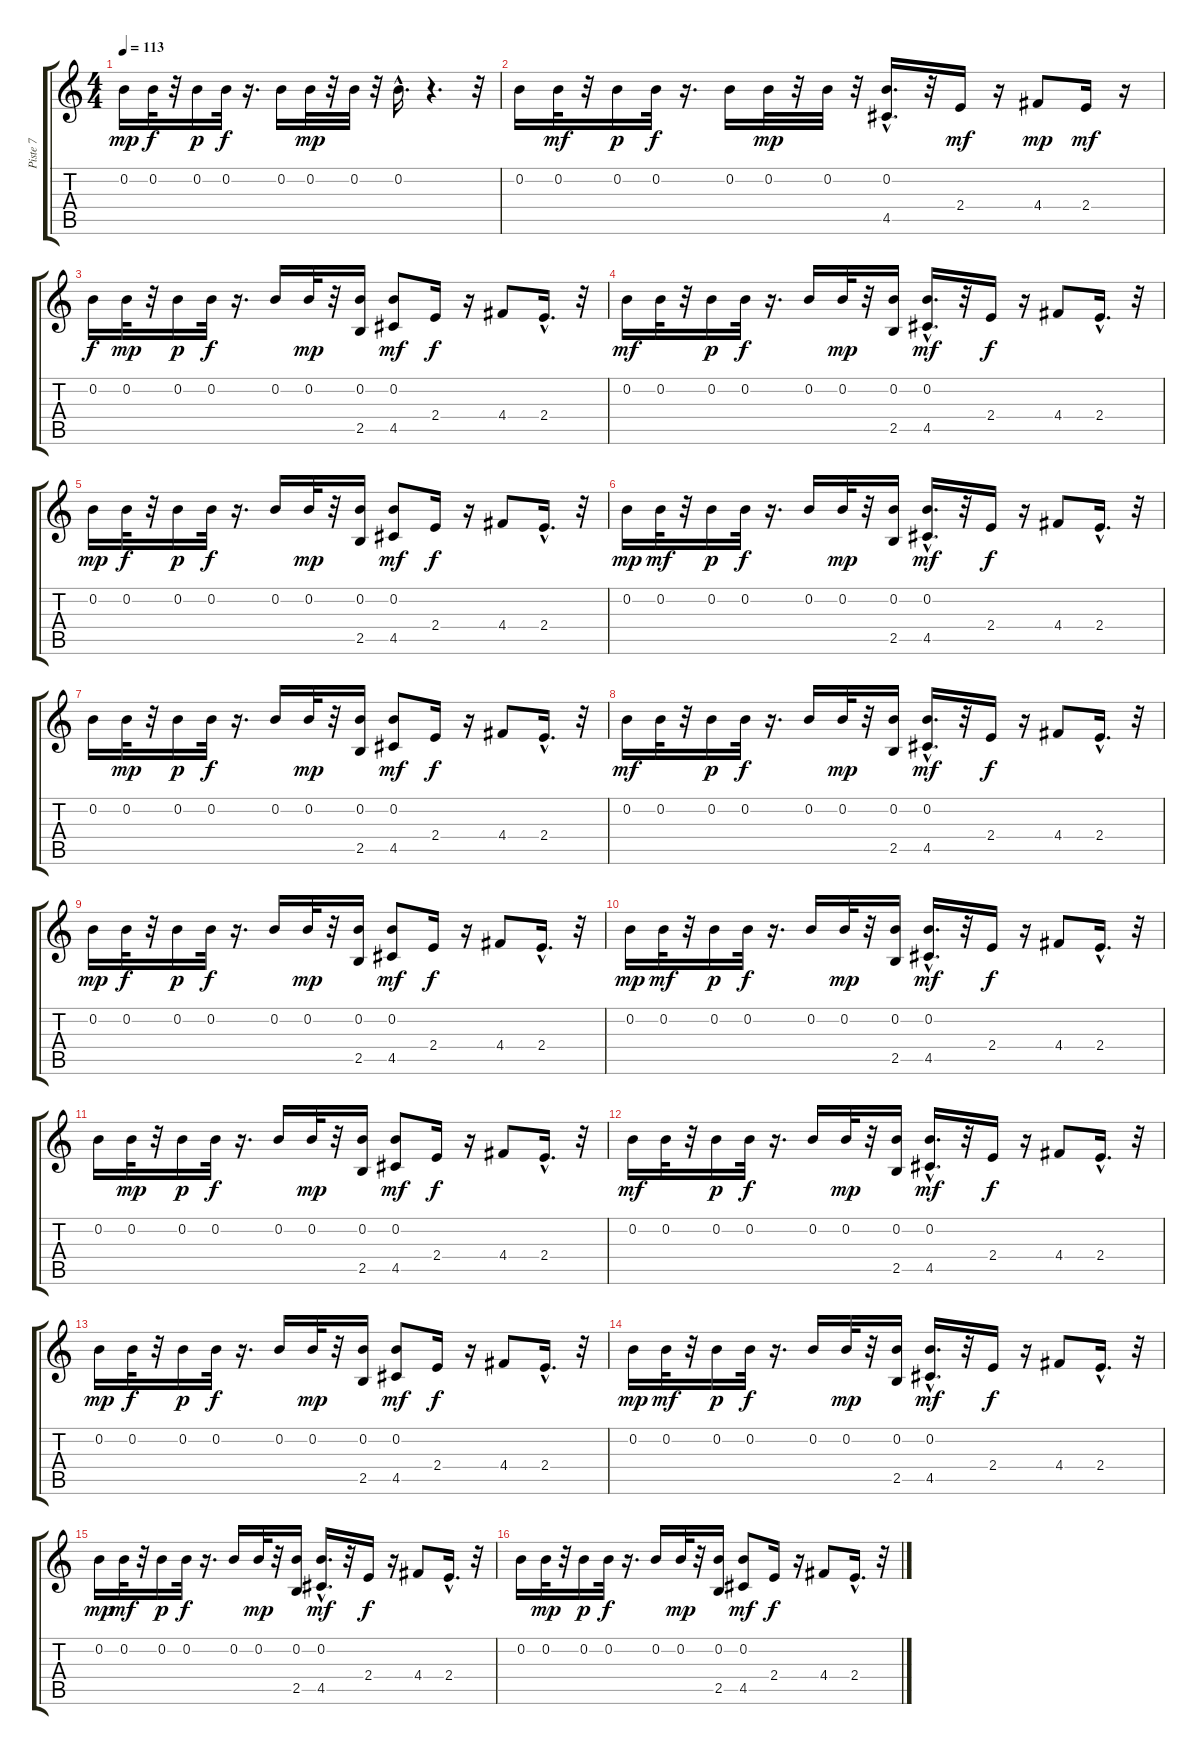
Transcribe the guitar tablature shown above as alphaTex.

\track ("Piste 7" "Piste 7") {instrument electricguitarmuted}
\staff {score tabs}
\tuning (E4 B3 G3 D3 A2 E2) {hide}
\ts (4 4)
\tempo 113
\clef g2
\ks c
0.2.16{dy mp} 0.2.32{dy f} r.32 0.2.16{dy p} 0.2.32{dy f} r.16{d} 0.2.16 0.2.32{dy mp} r.32 0.2.32 r.32 0.2{hac}.16{d} r.4{d} r.32 |
0.2.16 0.2.32{dy mf} r.32 0.2.16{dy p} 0.2.32{dy f} r.16{d} 0.2.16 0.2.32{dy mp} r.32 0.2.32 r.32 (0.2{hac} 4.5{hac}).16{d} r.32 2.4.16{dy mf} r.16 4.4.8{dy mp} 2.4.16{dy mf} r.16 |
0.2.16{dy f} 0.2.32{dy mp} r.32 0.2.16{dy p} 0.2.32{dy f} r.16{d} 0.2.16 0.2.32{dy mp} r.32 (0.2 2.5).16 (0.2 4.5).8{dy mf} 2.4.16{dy f} r.16 4.4.8 2.4{hac}.16{d} r.32 |
0.2.16{dy mf} 0.2.32 r.32 0.2.16{dy p} 0.2.32{dy f} r.16{d} 0.2.16 0.2.32{dy mp} r.32 (0.2 2.5).16 (0.2{hac} 4.5{hac}).16{d dy mf} r.32 2.4.16{dy f} r.16 4.4.8 2.4{hac}.16{d} r.32 |
0.2.16{dy mp} 0.2.32{dy f} r.32 0.2.16{dy p} 0.2.32{dy f} r.16{d} 0.2.16 0.2.32{dy mp} r.32 (0.2 2.5).16 (0.2 4.5).8{dy mf} 2.4.16{dy f} r.16 4.4.8 2.4{hac}.16{d} r.32 |
0.2.16{dy mp} 0.2.32{dy mf} r.32 0.2.16{dy p} 0.2.32{dy f} r.16{d} 0.2.16 0.2.32{dy mp} r.32 (0.2 2.5).16 (0.2{hac} 4.5{hac}).16{d dy mf} r.32 2.4.16{dy f} r.16 4.4.8 2.4{hac}.16{d} r.32 |
0.2.16 0.2.32{dy mp} r.32 0.2.16{dy p} 0.2.32{dy f} r.16{d} 0.2.16 0.2.32{dy mp} r.32 (0.2 2.5).16 (0.2 4.5).8{dy mf} 2.4.16{dy f} r.16 4.4.8 2.4{hac}.16{d} r.32 |
0.2.16{dy mf} 0.2.32 r.32 0.2.16{dy p} 0.2.32{dy f} r.16{d} 0.2.16 0.2.32{dy mp} r.32 (0.2 2.5).16 (0.2{hac} 4.5{hac}).16{d dy mf} r.32 2.4.16{dy f} r.16 4.4.8 2.4{hac}.16{d} r.32 |
0.2.16{dy mp} 0.2.32{dy f} r.32 0.2.16{dy p} 0.2.32{dy f} r.16{d} 0.2.16 0.2.32{dy mp} r.32 (0.2 2.5).16 (0.2 4.5).8{dy mf} 2.4.16{dy f} r.16 4.4.8 2.4{hac}.16{d} r.32 |
0.2.16{dy mp} 0.2.32{dy mf} r.32 0.2.16{dy p} 0.2.32{dy f} r.16{d} 0.2.16 0.2.32{dy mp} r.32 (0.2 2.5).16 (0.2{hac} 4.5{hac}).16{d dy mf} r.32 2.4.16{dy f} r.16 4.4.8 2.4{hac}.16{d} r.32 |
0.2.16 0.2.32{dy mp} r.32 0.2.16{dy p} 0.2.32{dy f} r.16{d} 0.2.16 0.2.32{dy mp} r.32 (0.2 2.5).16 (0.2 4.5).8{dy mf} 2.4.16{dy f} r.16 4.4.8 2.4{hac}.16{d} r.32 |
0.2.16{dy mf} 0.2.32 r.32 0.2.16{dy p} 0.2.32{dy f} r.16{d} 0.2.16 0.2.32{dy mp} r.32 (0.2 2.5).16 (0.2{hac} 4.5{hac}).16{d dy mf} r.32 2.4.16{dy f} r.16 4.4.8 2.4{hac}.16{d} r.32 |
0.2.16{dy mp} 0.2.32{dy f} r.32 0.2.16{dy p} 0.2.32{dy f} r.16{d} 0.2.16 0.2.32{dy mp} r.32 (0.2 2.5).16 (0.2 4.5).8{dy mf} 2.4.16{dy f} r.16 4.4.8 2.4{hac}.16{d} r.32 |
0.2.16{dy mp} 0.2.32{dy mf} r.32 0.2.16{dy p} 0.2.32{dy f} r.16{d} 0.2.16 0.2.32{dy mp} r.32 (0.2 2.5).16 (0.2{hac} 4.5{hac}).16{d dy mf} r.32 2.4.16{dy f} r.16 4.4.8 2.4{hac}.16{d} r.32 |
0.2.16{dy mp} 0.2.32{dy mf} r.32 0.2.16{dy p} 0.2.32{dy f} r.16{d} 0.2.16 0.2.32{dy mp} r.32 (0.2 2.5).16 (0.2{hac} 4.5{hac}).16{d dy mf} r.32 2.4.16{dy f} r.16 4.4.8 2.4{hac}.16{d} r.32 |
0.2.16 0.2.32{dy mp} r.32 0.2.16{dy p} 0.2.32{dy f} r.16{d} 0.2.16 0.2.32{dy mp} r.32 (0.2 2.5).16 (0.2 4.5).8{dy mf} 2.4.16{dy f} r.16 4.4.8 2.4{hac}.16{d} r.32
